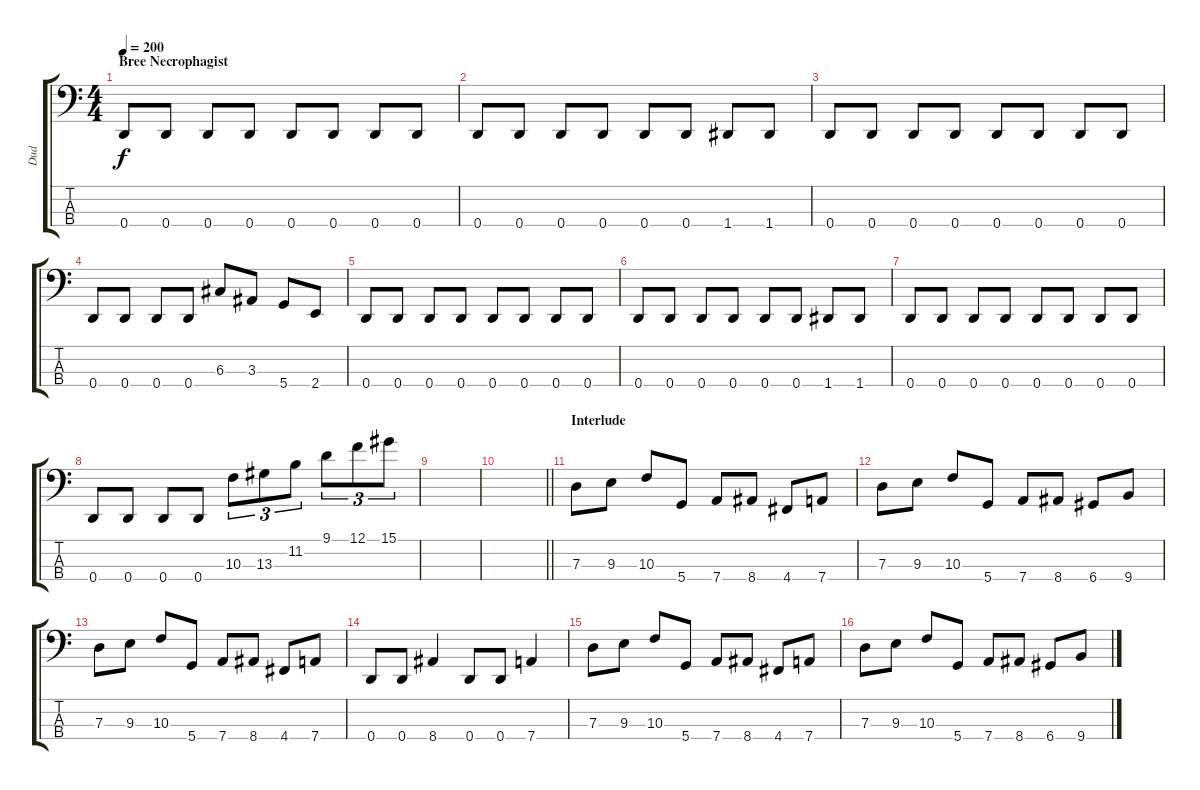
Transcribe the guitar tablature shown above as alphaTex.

\track ("Dud" "Dud") {instrument slapbass1}
\staff {score tabs}
\tuning (F2 C2 G1 D1) {hide}
\ts (4 4)
\section ("" "Bree Necrophagist")
\tempo 200
\clef f4
\ks c
0.4.8{dy f} 0.4.8 0.4.8 0.4.8 0.4.8 0.4.8 0.4.8 0.4.8 |
0.4.8 0.4.8 0.4.8 0.4.8 0.4.8 0.4.8 1.4.8 1.4.8 |
0.4.8 0.4.8 0.4.8 0.4.8 0.4.8 0.4.8 0.4.8 0.4.8 |
0.4.8 0.4.8 0.4.8 0.4.8 6.3.8 3.3.8 5.4.8 2.4.8 |
0.4.8 0.4.8 0.4.8 0.4.8 0.4.8 0.4.8 0.4.8 0.4.8 |
0.4.8 0.4.8 0.4.8 0.4.8 0.4.8 0.4.8 1.4.8 1.4.8 |
0.4.8 0.4.8 0.4.8 0.4.8 0.4.8 0.4.8 0.4.8 0.4.8 |
0.4.8 0.4.8 0.4.8 0.4.8 10.3.8{tu (3 2)} 13.3.8{tu (3 2)} 11.2.8{tu (3 2)} 9.1.8{tu (3 2)} 12.1.8{tu (3 2)} 15.1.8{tu (3 2)} |
|
\barLineRight lightlight
|
\section ("" "Interlude")
7.3.8 9.3.8 10.3.8 5.4.8 7.4.8 8.4.8 4.4.8 7.4.8 |
7.3.8 9.3.8 10.3.8 5.4.8 7.4.8 8.4.8 6.4.8 9.4.8 |
7.3.8 9.3.8 10.3.8 5.4.8 7.4.8 8.4.8 4.4.8 7.4.8 |
0.4.8 0.4.8 8.4.4 0.4.8 0.4.8 7.4.4 |
7.3.8 9.3.8 10.3.8 5.4.8 7.4.8 8.4.8 4.4.8 7.4.8 |
7.3.8 9.3.8 10.3.8 5.4.8 7.4.8 8.4.8 6.4.8 9.4.8
